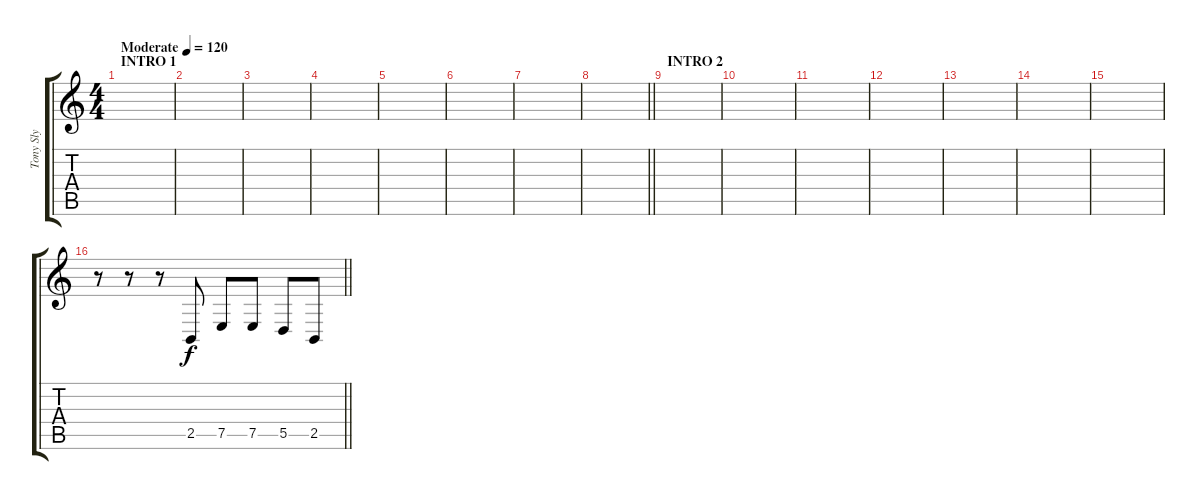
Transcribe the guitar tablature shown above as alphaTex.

\track ("Tony Sly" "Tony Sly") {instrument tenorsax}
\staff {score tabs}
\tuning (E4 B3 G3 D3 A2 E2) {hide}
\ts (4 4)
\section ("" "INTRO 1")
\tempo (120 "Moderate")
\clef g2
\ks c
|
|
|
|
|
|
|
\barLineRight lightlight
|
\section ("" "INTRO 2")
|
|
|
|
|
|
|
\barLineRight lightlight
r.8 r.8 r.8 2.5.8 7.5.8 7.5.8 5.5.8 2.5.8
